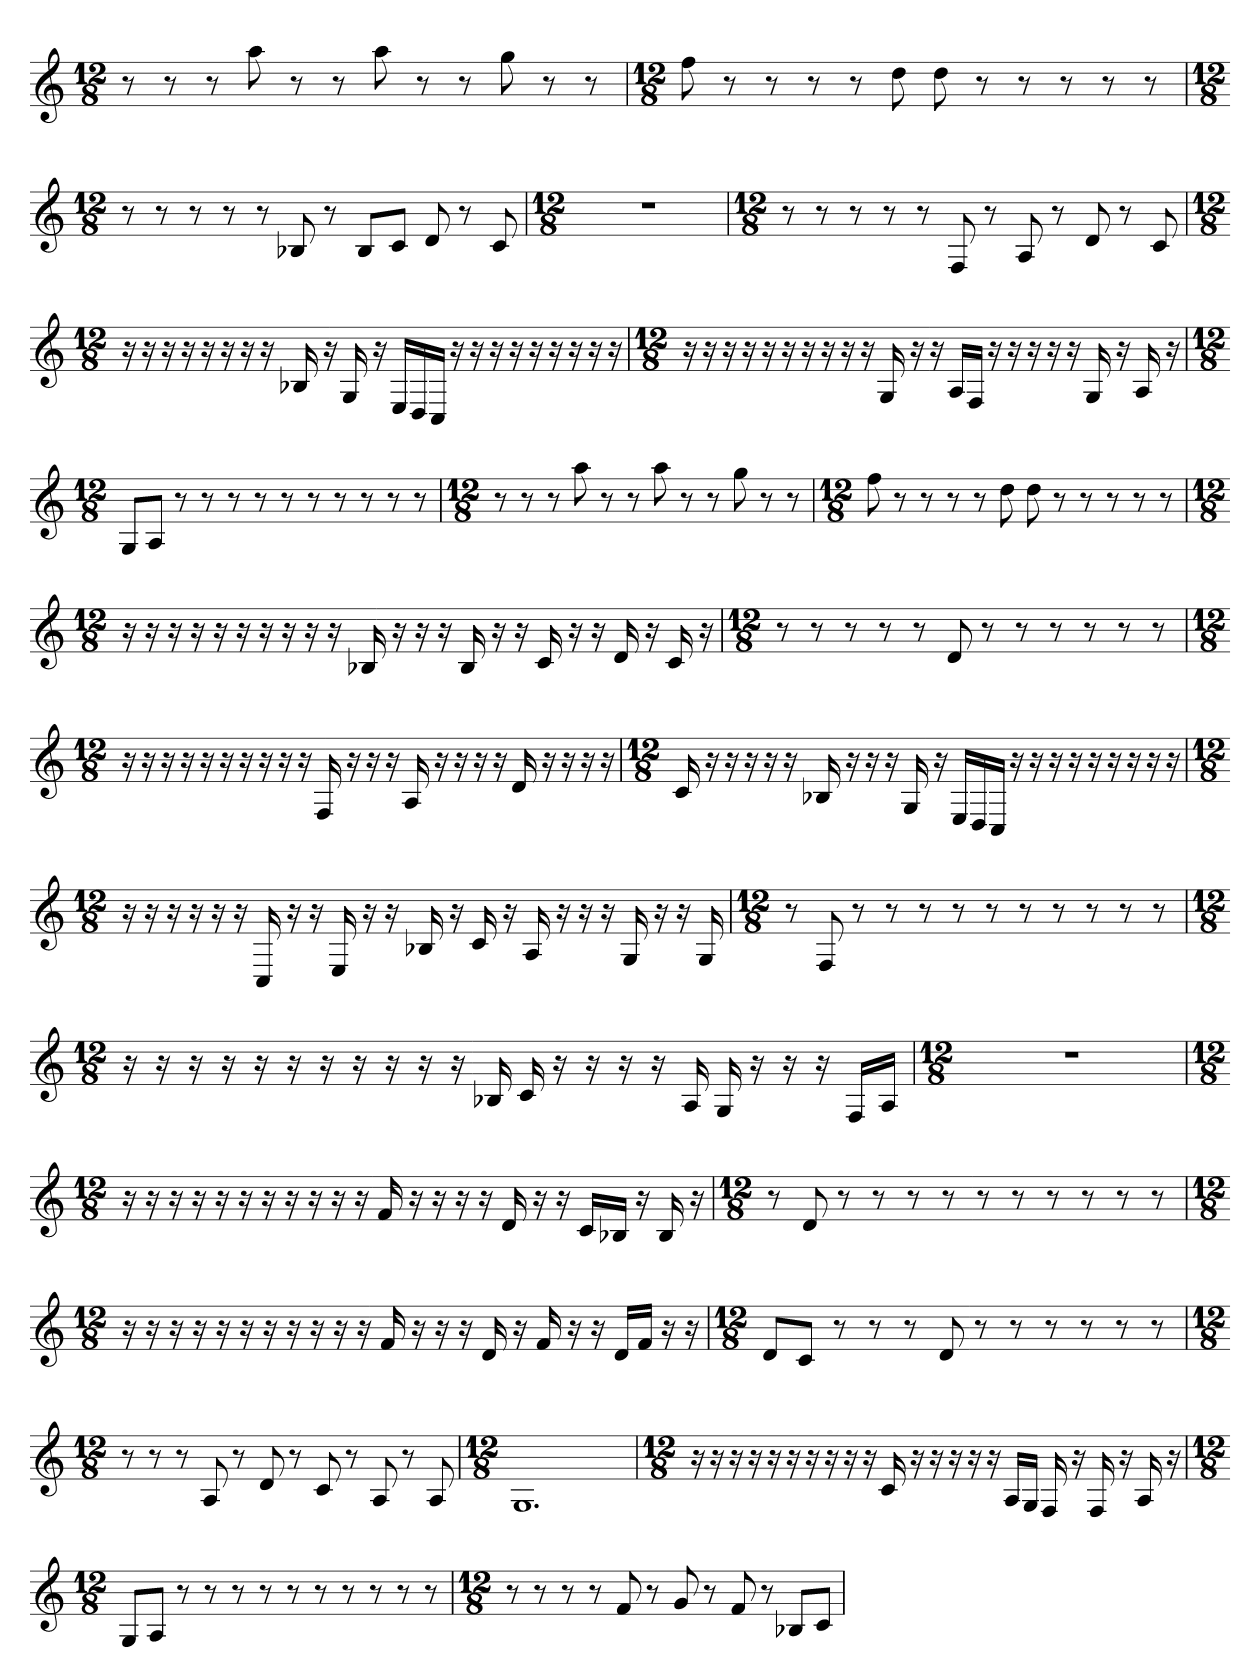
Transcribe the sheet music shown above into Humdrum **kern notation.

**kern
*part1
*staff1
*M12/8
=
8r
8r
8r
8aa
8r
8r
8aa
8r
8r
8gg
8r
8r
=
*M12/8
8ff
8r
8r
8r
8r
8dd
8dd
8r
8r
8r
8r
8r
=
*M12/8
8r
8r
8r
8r
8r
8B-X
8r
8B-L
8cJ
8d
8r
8c
=
*M12/8
1.r
=
*M12/8
8r
8r
8r
8r
8r
8F
8r
8A
8r
8d
8r
8c
=
*M12/8
16r
16r
16r
16r
16r
16r
16r
16r
16B-X
16r
16G
16r
16ELL
16D
16CJJ
16r
16r
16r
16r
16r
16r
16r
16r
16r
=
*M12/8
16r
16r
16r
16r
16r
16r
16r
16r
16r
16r
16G
16r
16r
16ALL
16FJJ
16r
16r
16r
16r
16r
16G
16r
16A
16r
=
*M12/8
8GL
8AJ
8r
8r
8r
8r
8r
8r
8r
8r
8r
8r
=
*M12/8
8r
8r
8r
8aa
8r
8r
8aa
8r
8r
8gg
8r
8r
=
*M12/8
8ff
8r
8r
8r
8r
8dd
8dd
8r
8r
8r
8r
8r
=
*M12/8
16r
16r
16r
16r
16r
16r
16r
16r
16r
16r
16B-X
16r
16r
16r
16B-
16r
16r
16c
16r
16r
16d
16r
16c
16r
=
*M12/8
8r
8r
8r
8r
8r
8d
8r
8r
8r
8r
8r
8r
=
*M12/8
16r
16r
16r
16r
16r
16r
16r
16r
16r
16r
16F
16r
16r
16r
16A
16r
16r
16r
16r
16d
16r
16r
16r
16r
=
*M12/8
16c
16r
16r
16r
16r
16r
16B-X
16r
16r
16r
16G
16r
16ELL
16D
16CJJ
16r
16r
16r
16r
16r
16r
16r
16r
16r
=
*M12/8
16r
16r
16r
16r
16r
16r
16C
16r
16r
16E
16r
16r
16B-X
16r
16c
16r
16A
16r
16r
16r
16G
16r
16r
16G
=
*M12/8
8r
8F
8r
8r
8r
8r
8r
8r
8r
8r
8r
8r
=
*M12/8
16r
16r
16r
16r
16r
16r
16r
16r
16r
16r
16r
16B-X
16c
16r
16r
16r
16r
16A
16G
16r
16r
16r
16FLL
16AJJ
=
*M12/8
1.r
=
*M12/8
16r
16r
16r
16r
16r
16r
16r
16r
16r
16r
16r
16f
16r
16r
16r
16r
16d
16r
16r
16cLL
16B-XJJ
16r
16B-
16r
=
*M12/8
8r
8d
8r
8r
8r
8r
8r
8r
8r
8r
8r
8r
=
*M12/8
16r
16r
16r
16r
16r
16r
16r
16r
16r
16r
16r
16f
16r
16r
16r
16d
16r
16f
16r
16r
16dLL
16fJJ
16r
16r
=
*M12/8
8dL
8cJ
8r
8r
8r
8d
8r
8r
8r
8r
8r
8r
=
*M12/8
8r
8r
8r
8A
8r
8d
8r
8c
8r
8A
8r
8A
=
*M12/8
1.G
=
*M12/8
16r
16r
16r
16r
16r
16r
16r
16r
16r
16r
16c
16r
16r
16r
16r
16r
16ALL
16GJJ
16F
16r
16F
16r
16A
16r
=
*M12/8
8GL
8AJ
8r
8r
8r
8r
8r
8r
8r
8r
8r
8r
=
*M12/8
8r
8r
8r
8r
8f
8r
8g
8r
8f
8r
8B-XL
8cJ
=
*-
